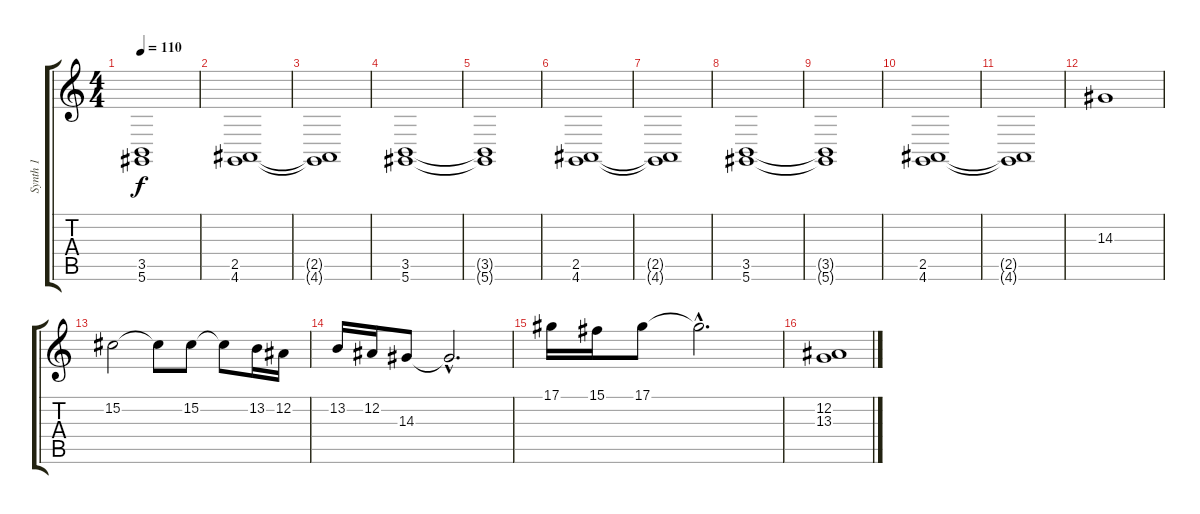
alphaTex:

\track ("Synth 1" "Synth 1") {instrument stringensemble1}
\staff {score tabs}
\tuning (Eb4 Bb3 Gb3 Db3 Ab2 Eb2) {hide}
\ts (4 4)
\tempo 110
\clef g2
\ks c
(3.5{t} 5.6{t}).1{dy f} |
(2.5 4.6).1 |
(2.5{t} 4.6{t}).1 |
(3.5 5.6).1 |
(3.5{t} 5.6{t}).1 |
(2.5 4.6).1 |
(2.5{t} 4.6{t}).1 |
(3.5 5.6).1 |
(3.5{t} 5.6{t}).1 |
(2.5 4.6).1 |
(2.5{t} 4.6{t}).1 |
14.3.1 |
15.2.2 15.2{t}.8 15.2.8 15.2{t}.8 13.2.16 12.2.16 |
13.2.16 12.2.16 14.3.8 14.3{hac t}.2{d} |
17.1.16 15.1.16 17.1.8 17.1{hac t}.2{d} |
(12.2 13.3).1
